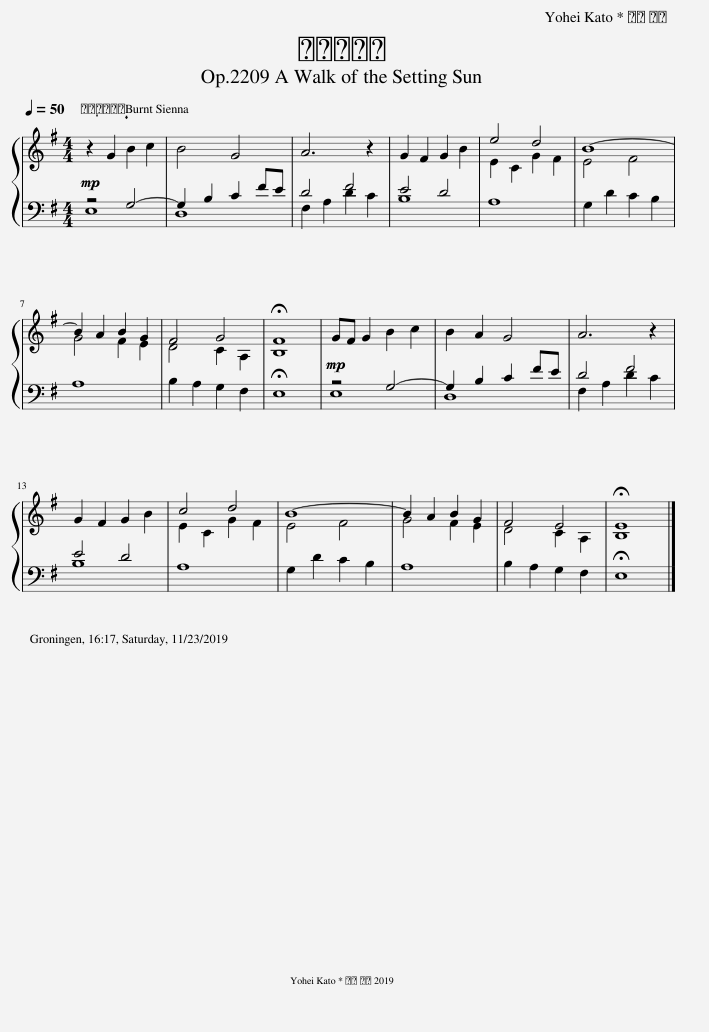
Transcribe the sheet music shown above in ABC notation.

X:1
%%score { ( 1 4 ) | ( 2 3 ) }
L:1/8
Q:1/4=50
M:4/4
I:linebreak $
K:G
V:1 treble
V:4 treble
V:2 bass
V:3 bass
V:1
!mp! z2 G2 B2 c2 | B4 G4 | A6 z2 | G2 F2 G2 B2 | e4 d4 | %5
 B8- |$ B2 A2 B2 G2 | F4 G4 | !fermata!F8 |!mp! GF G2 B2 c2 | %10
 B2 A2 G4 | A6 z2 |$ G2 F2 G2 B2 | c4 d4 | B8- | %15
 B2 A2 B2 G2 | F4 E4 | !fermata!E8 |] %18
V:2
 z4 G,4- | G,2 B,2 C2 FE | D4 F4 | E4 D4 | A,8 | %5
 G,2 D2 C2 B,2 |$ A,8 | B,2 A,2 G,2 F,2 | !fermata!E,8 | z4 G,4- | %10
 G,2 B,2 C2 FE | D4 F4 |$ E4 D4 | A,8 | G,2 D2 C2 B,2 | %15
 A,8 | B,2 A,2 G,2 F,2 | !fermata!E,8 |] %18
V:3
 E,8 | D,8 | F,2 A,2 D2 C2 | B,8 | x8 | %5
 x8 |$ x8 | x8 | x8 | E,8 | %10
 D,8 | F,2 A,2 D2 C2 |$ B,8 | x8 | x8 | %15
 x8 | x8 | x8 |] %18
V:4
 x8 | x8 | x8 | x8 | E2 C2 G2 F2 | %5
 E4 F4 |$ G4 F2 E2 | D4 C2 A,2 | B,8 | x8 | %10
 x8 | x8 |$ x8 | E2 C2 G2 F2 | E4 F4 | %15
 G4 F2 E2 | D4 C2 A,2 | B,8 |] %18
